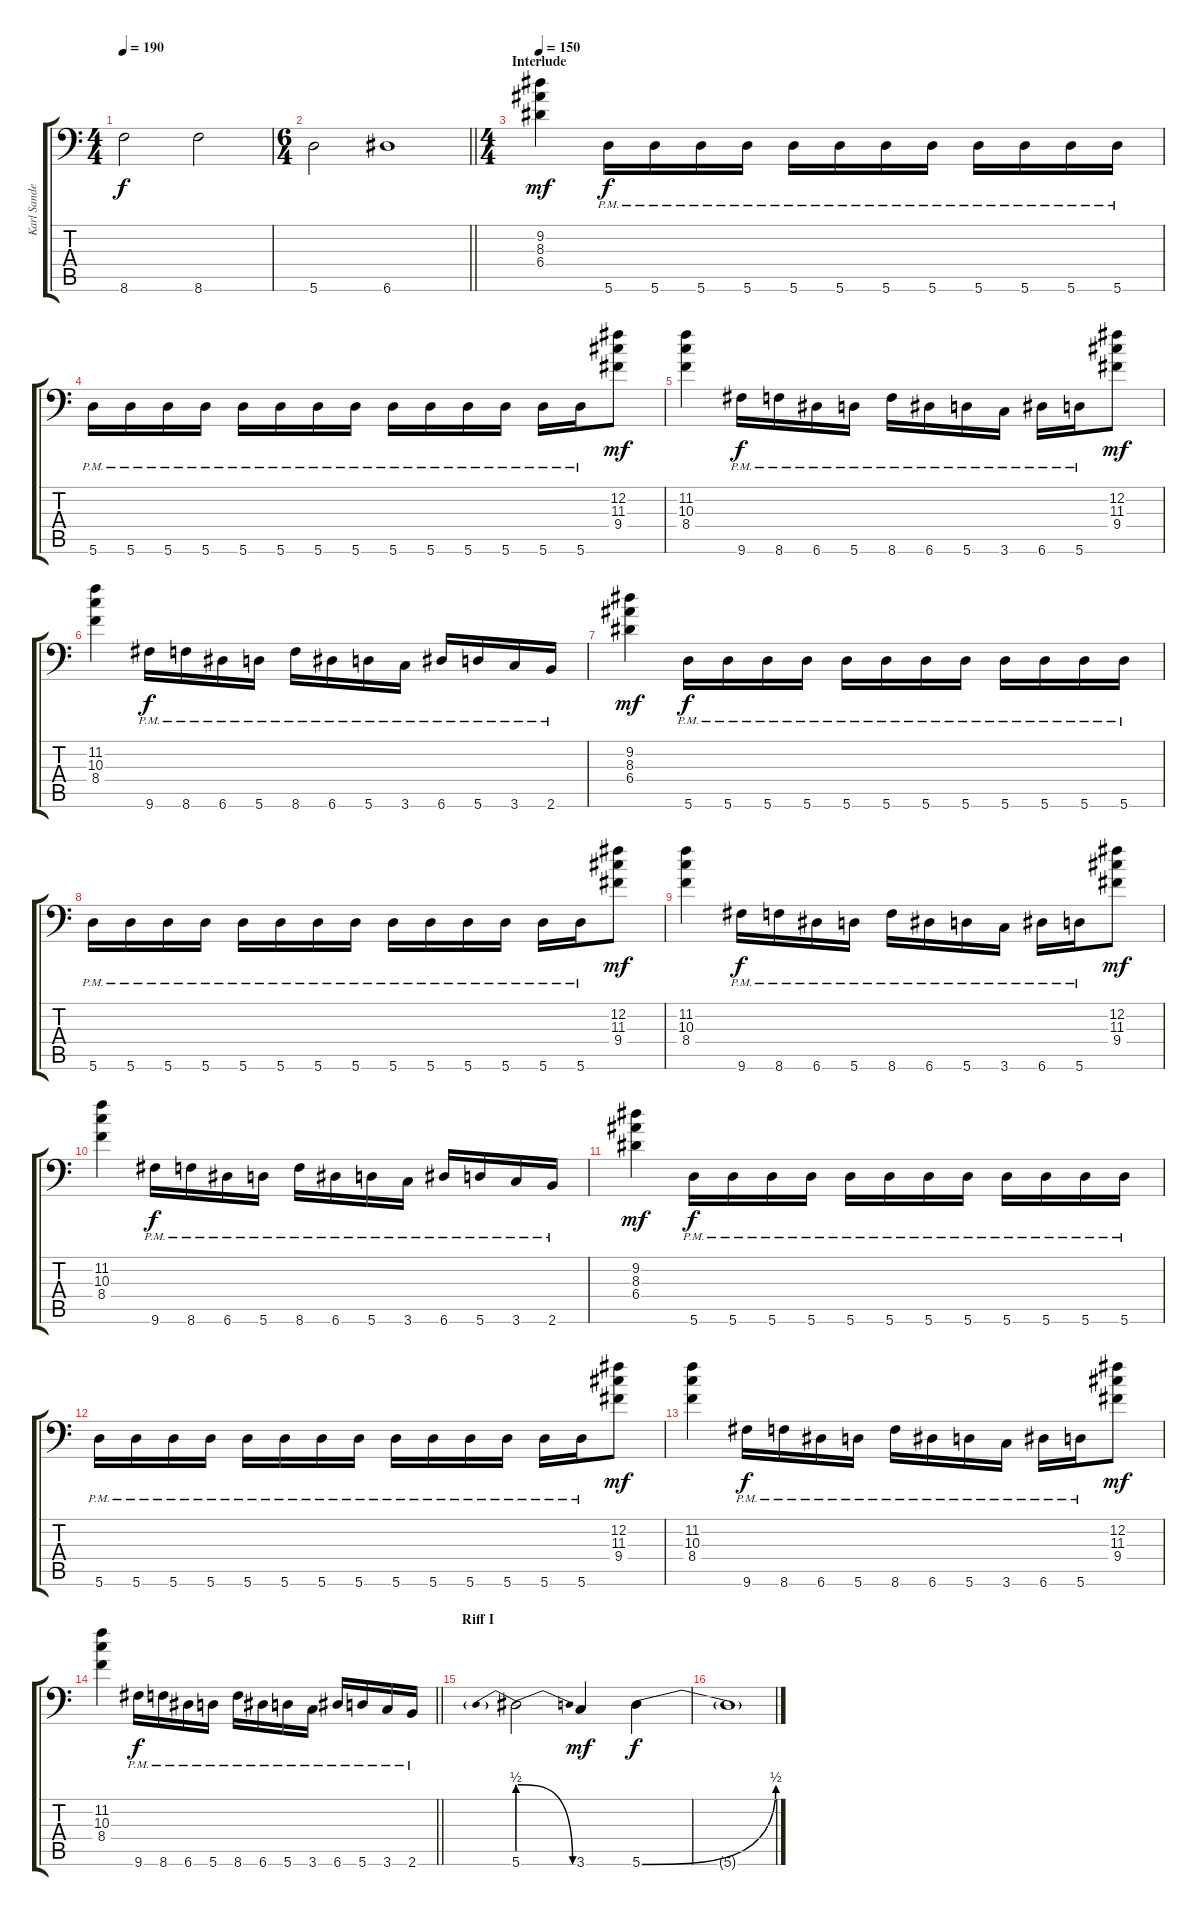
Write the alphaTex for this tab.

\track ("Karl Sanders " "Karl Sande") {instrument overdrivenguitar}
\staff {score tabs}
\tuning (B3 Gb3 D3 A2 E2 A1) {hide}
\ts (4 4)
\tempo 190
\clef f4
\ks c
8.6{t}.2{dy f} 8.6.2 |
\ts (6 4)
\barLineRight lightlight
5.6.2 6.6.1 |
\ts (4 4)
\section ("" "Interlude")
\tempo 150
(9.2 8.3 6.4).4{dy mf} 5.6{pm}.16{dy f} 5.6{pm}.16 5.6{pm}.16 5.6{pm}.16 5.6{pm}.16 5.6{pm}.16 5.6{pm}.16 5.6{pm}.16 5.6{pm}.16 5.6{pm}.16 5.6{pm}.16 5.6{pm}.16 |
5.6{pm}.16 5.6{pm}.16 5.6{pm}.16 5.6{pm}.16 5.6{pm}.16 5.6{pm}.16 5.6{pm}.16 5.6{pm}.16 5.6{pm}.16 5.6{pm}.16 5.6{pm}.16 5.6{pm}.16 5.6{pm}.16 5.6{pm}.16 (12.2 11.3 9.4).8{dy mf} |
(11.2 10.3 8.4).4 9.6{pm}.16{dy f} 8.6{pm}.16 6.6{pm}.16 5.6{pm}.16 8.6{pm}.16 6.6{pm}.16 5.6{pm}.16 3.6{pm}.16 6.6{pm}.16 5.6{pm}.16 (12.2 11.3 9.4).8{dy mf} |
(11.2 10.3 8.4).4 9.6{pm}.16{dy f} 8.6{pm}.16 6.6{pm}.16 5.6{pm}.16 8.6{pm}.16 6.6{pm}.16 5.6{pm}.16 3.6{pm}.16 6.6{pm}.16 5.6{pm}.16 3.6{pm}.16 2.6{pm}.16 |
(9.2 8.3 6.4).4{dy mf} 5.6{pm}.16{dy f} 5.6{pm}.16 5.6{pm}.16 5.6{pm}.16 5.6{pm}.16 5.6{pm}.16 5.6{pm}.16 5.6{pm}.16 5.6{pm}.16 5.6{pm}.16 5.6{pm}.16 5.6{pm}.16 |
5.6{pm}.16 5.6{pm}.16 5.6{pm}.16 5.6{pm}.16 5.6{pm}.16 5.6{pm}.16 5.6{pm}.16 5.6{pm}.16 5.6{pm}.16 5.6{pm}.16 5.6{pm}.16 5.6{pm}.16 5.6{pm}.16 5.6{pm}.16 (12.2 11.3 9.4).8{dy mf} |
(11.2 10.3 8.4).4 9.6{pm}.16{dy f} 8.6{pm}.16 6.6{pm}.16 5.6{pm}.16 8.6{pm}.16 6.6{pm}.16 5.6{pm}.16 3.6{pm}.16 6.6{pm}.16 5.6{pm}.16 (12.2 11.3 9.4).8{dy mf} |
(11.2 10.3 8.4).4 9.6{pm}.16{dy f} 8.6{pm}.16 6.6{pm}.16 5.6{pm}.16 8.6{pm}.16 6.6{pm}.16 5.6{pm}.16 3.6{pm}.16 6.6{pm}.16 5.6{pm}.16 3.6{pm}.16 2.6{pm}.16 |
(9.2 8.3 6.4).4{dy mf} 5.6{pm}.16{dy f} 5.6{pm}.16 5.6{pm}.16 5.6{pm}.16 5.6{pm}.16 5.6{pm}.16 5.6{pm}.16 5.6{pm}.16 5.6{pm}.16 5.6{pm}.16 5.6{pm}.16 5.6{pm}.16 |
5.6{pm}.16 5.6{pm}.16 5.6{pm}.16 5.6{pm}.16 5.6{pm}.16 5.6{pm}.16 5.6{pm}.16 5.6{pm}.16 5.6{pm}.16 5.6{pm}.16 5.6{pm}.16 5.6{pm}.16 5.6{pm}.16 5.6{pm}.16 (12.2 11.3 9.4).8{dy mf} |
(11.2 10.3 8.4).4 9.6{pm}.16{dy f} 8.6{pm}.16 6.6{pm}.16 5.6{pm}.16 8.6{pm}.16 6.6{pm}.16 5.6{pm}.16 3.6{pm}.16 6.6{pm}.16 5.6{pm}.16 (12.2 11.3 9.4).8{dy mf} |
\barLineRight lightlight
(11.2 10.3 8.4).4 9.6{pm}.16{dy f} 8.6{pm}.16 6.6{pm}.16 5.6{pm}.16 8.6{pm}.16 6.6{pm}.16 5.6{pm}.16 3.6{pm}.16 6.6{pm}.16 5.6{pm}.16 3.6{pm}.16 2.6{pm}.16 |
\section ("" "Riff I")
5.6{be (prebendrelease 0 2 60 0)}.2 3.6.4{dy mf} 5.6{be (bend 0 0 60 2)}.4{dy f} |
5.6{t}.1
